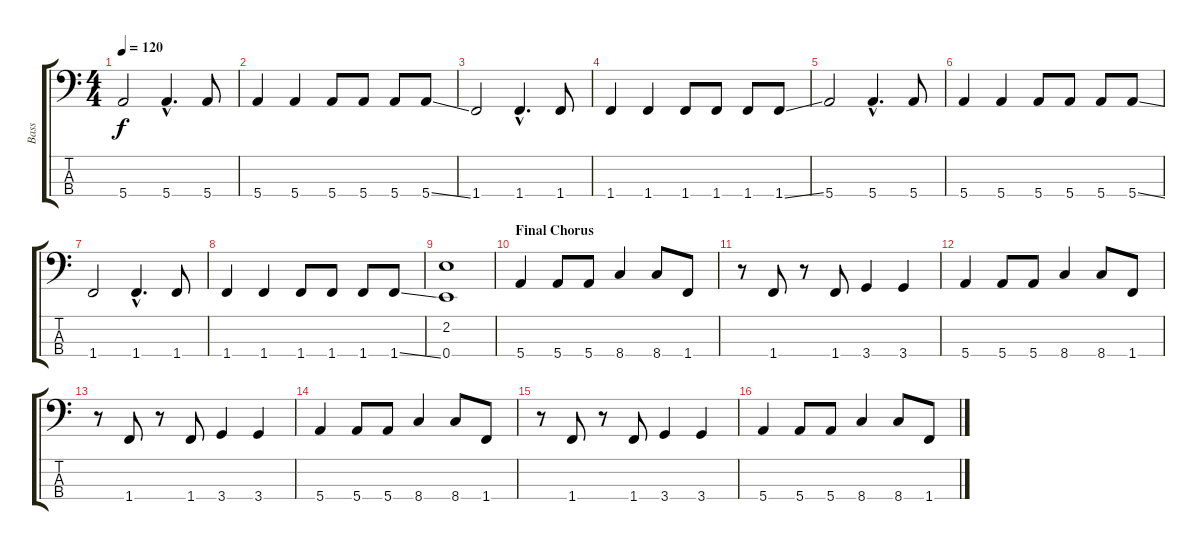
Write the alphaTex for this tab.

\track ("Bass" "Bass") {instrument electricbasspick}
\staff {score tabs}
\tuning (G2 D2 A1 E1) {hide}
\ts (4 4)
\tempo 120
\clef f4
\ks c
5.4.2{dy f} 5.4{hac}.4{d} 5.4.8 |
5.4.4 5.4.4 5.4.8 5.4.8 5.4.8 5.4{ss}.8 |
1.4.2 1.4{hac}.4{d} 1.4.8 |
1.4.4 1.4.4 1.4.8 1.4.8 1.4.8 1.4{ss}.8 |
5.4.2 5.4{hac}.4{d} 5.4.8 |
5.4.4 5.4.4 5.4.8 5.4.8 5.4.8 5.4{ss}.8 |
1.4.2 1.4{hac}.4{d} 1.4.8 |
1.4.4 1.4.4 1.4.8 1.4.8 1.4.8 1.4{ss}.8 |
(2.2 0.4).1 |
\section ("" "Final Chorus")
5.4.4 5.4.8 5.4.8 8.4.4 8.4.8 1.4.8 |
r.8 1.4.8 r.8 1.4.8 3.4.4 3.4.4 |
5.4.4 5.4.8 5.4.8 8.4.4 8.4.8 1.4.8 |
r.8 1.4.8 r.8 1.4.8 3.4.4 3.4.4 |
5.4.4 5.4.8 5.4.8 8.4.4 8.4.8 1.4.8 |
r.8 1.4.8 r.8 1.4.8 3.4.4 3.4.4 |
5.4.4 5.4.8 5.4.8 8.4.4 8.4.8 1.4.8
